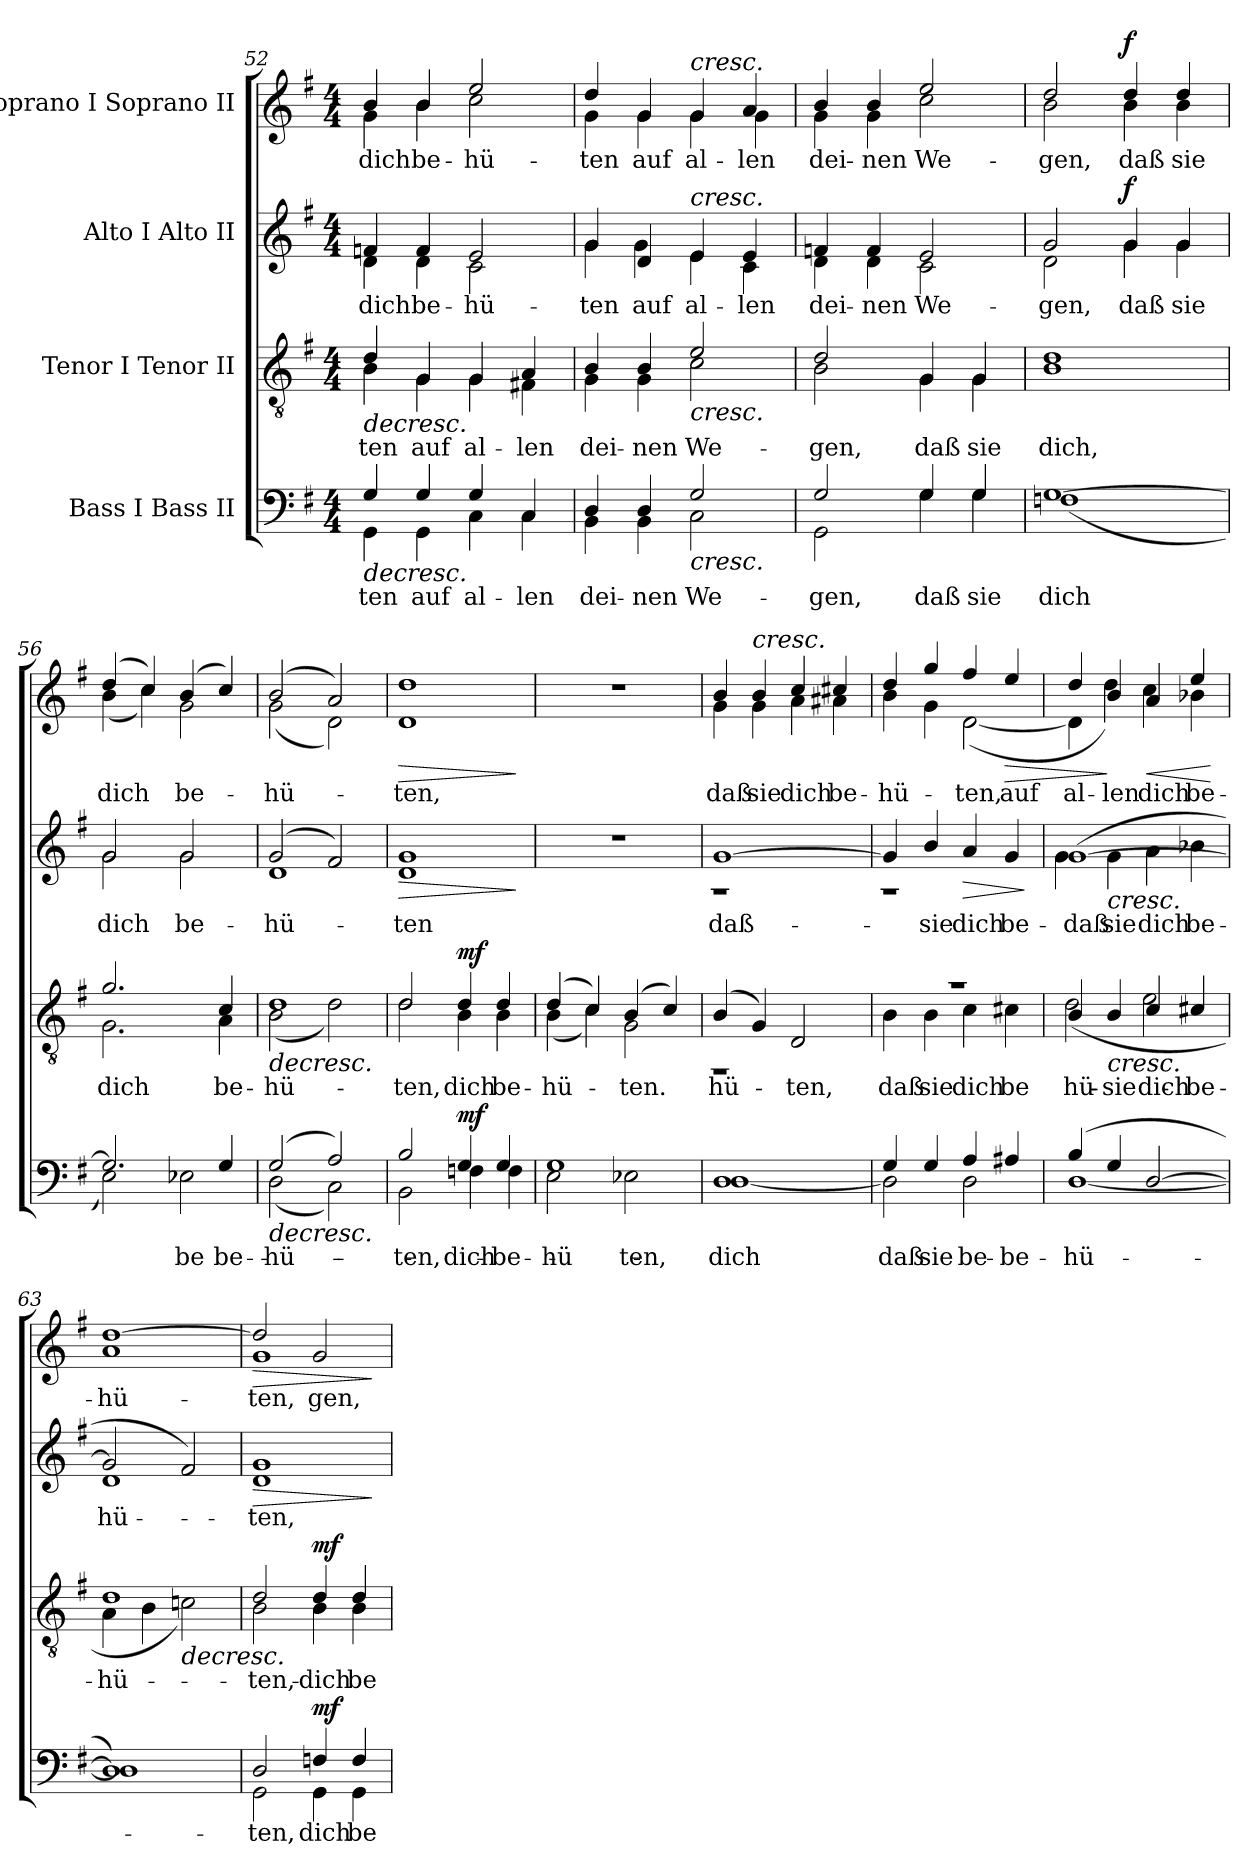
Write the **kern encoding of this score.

**kern	**text	**dynam	**kern	**text	**dynam	**kern	**text	**dynam	**kern	**text	**dynam
*part4	*part4	*part4	*part3	*part3	*part3	*part2	*part2	*part2	*part1	*part1	*part1
*staff4	*staff4	*staff4	*staff3	*staff3	*staff3	*staff2	*staff2	*staff2	*staff1	*staff1	*staff1
*I"Bass I Bass II	*	*	*I"Tenor I Tenor II	*	*	*I"Alto I Alto II	*	*	*I"Soprano I Soprano II	*	*
!!LO:LB:g=z
*clefF4	*	*	*clefGv2	*	*	*clefG2	*	*	*clefG2	*	*
*k[f#]	*	*	*k[f#]	*	*	*k[f#]	*	*	*k[f#]	*	*
*M4/4	*	*	*M4/4	*	*	*M4/4	*	*	*M4/4	*	*
=52	=52	=52	=52	=52	=52	=52	=52	=52	=52	=52	=52
!	!LO:LY:b	!LO:HP:b	!	!LO:LY:b	!LO:HP:b	!	!LO:LY:b	!	!	!LO:LY:b	!
*^	*	*	*^	*	*	*^	*	*	*^	*	*
4G/	4GG\	-ten	>	4d/	4B\	-ten	>	4fn/	4d\	dich	.	4b/	4g\	dich	.
!	!	!LO:LY:b	!	!	!	!LO:LY:b	!	!	!	!LO:LY:b	!	!	!	!LO:LY:b	!
4G/	4GG\	auf	.	4G/	4G\	auf	.	4f/	4d\	be-	.	4b/	4b\	be-	.
!	!	!LO:LY:b	!	!	!	!LO:LY:b	!	!	!	!LO:LY:b	!	!	!	!LO:LY:b	!
4G/	4C\	al-	.	4G/	4G\	al-	.	2e/	2c\	-hü-	.	2ee/	2cc\	-hü-	.
!	!	!LO:LY:b	!	!	!	!LO:LY:b	!	!	!	!	!	!	!	!	!
4C/	4C\	-len	.	4A/	4F#X\	-len	.	.	.	.	.	.	.	.	.
=53	=53	=53	=53	=53	=53	=53	=53	=53	=53	=53	=53	=53	=53	=53	=53
!	!	!LO:LY:b	!	!	!	!LO:LY:b	!	!	!	!LO:LY:b	!	!	!	!LO:LY:b	!
4D/	4BB\	dei-	.	4B/	4G\	dei-	.	4g/	4g\	-ten	.	4dd/	4g\	-ten	.
!	!	!LO:LY:b	!	!	!	!LO:LY:b	!	!	!	!LO:LY:b	!	!	!	!LO:LY:b	!
4D/	4BB\	-nen	.	4B/	4G\	-nen	.	4d/	4g\	auf	.	4g/	4g\	auf	.
!	!	!	!	!	!	!	!	!	!	!	!	!LO:TX:a:i:t=cresc.	!	!	!
!	!	!	!	!	!	!	!	!LO:TX:a:i:t=cresc.	!	!	!	!	!	!	!
!	!	!LO:LY:b	!LO:HP:b	!	!	!LO:LY:b	!LO:HP:b	!	!	!LO:LY:b	!	!	!	!LO:LY:b	!
2G/	2C\	We-	<	2e/	2c\	We-	<	4e/	4e\	al-	.	4g/	4g\	al-	.
!	!	!	!	!	!	!	!	!	!	!LO:LY:b	!	!	!	!LO:LY:b	!
.	.	.	.	.	.	.	.	4e/	4c\	-len	.	4a/	4g\	-len	.
*v	*v	*	*	*	*	*	*	*v	*v	*	*	*v	*v	*	*
*	*	*	*v	*v	*	*	*	*	*	*	*	*
.	.	]	.	.	]	.	.	.	.	.	.
=54	=54	=54	=54	=54	=54	=54	=54	=54	=54	=54	=54
*^	*	*	*	*	*	*	*	*	*	*	*
!	!	!LO:LY:b	!	!	!LO:LY:b	!	!	!LO:LY:b	!	!	!LO:LY:b	!
*	*	*	*	*^	*	*	*^	*	*	*^	*	*
2G/	2GG\	-gen,	.	2d/	2B\	-gen,	.	4fn/	4d\	dei-	.	4b/	4g\	dei-	.
!	!	!	!	!	!	!	!	!	!	!LO:LY:b	!	!	!	!LO:LY:b	!
.	.	.	.	.	.	.	.	4f/	4d\	-nen	.	4b/	4g\	-nen	.
!	!	!LO:LY:b	!	!	!	!LO:LY:b	!	!	!	!LO:LY:b	!	!	!	!LO:LY:b	!
4G/	4G\	daß	.	4G/	4G\	daß	.	2e/	2c\	We-	.	2ee/	2cc\	We-	.
!	!	!LO:LY:b	!	!	!	!LO:LY:b	!	!	!	!	!	!	!	!	!
4G/	4G\	sie	.	4G/	4G\	sie	.	.	.	.	.	.	.	.	.
=55	=55	=55	=55	=55	=55	=55	=55	=55	=55	=55	=55	=55	=55	=55	=55
!	!	!LO:LY:b	!	!	!	!LO:LY:b	!	!	!	!LO:LY:b	!	!	!	!LO:LY:b	!
[1G	(<1Fn	dich	.	1d	1B	dich,	.	2g/	2d\	-gen,	.	2dd/	2b\	-gen,	.
!	!	!	!	!	!	!	!	!	!	!LO:LY:b	!LO:DY:a	!	!	!LO:LY:b	!LO:DY:a
.	.	.	.	.	.	.	.	4g/	4g\	daß	f	4dd/	4b\	daß	f
!	!	!	!	!	!	!	!	!	!	!LO:LY:b	!	!	!	!LO:LY:b	!
.	.	.	.	.	.	.	.	4g/	4g\	sie	.	4dd/	4b\	sie	.
=56	=56	=56	=56	=56	=56	=56	=56	=56	=56	=56	=56	=56	=56	=56	=56
!	!	!	!	!	!	!LO:LY:b	!	!	!	!LO:LY:b	!	!	!	!LO:LY:b	!
2.G/]	2E\)	.	.	2.g/	2.G\	dich	.	2g/	2g\	dich	.	(>4dd/	(<4b\	dich	.
.	.	.	.	.	.	.	.	.	.	.	.	4cc/)	4cc\)	.	.
!	!	!LO:LY:b	!	!	!	!	!	!	!	!LO:LY:b	!	!	!	!LO:LY:b	!
.	2E-X\	be-	.	.	.	.	.	2g/	2g\	be-	.	(>4b/	2g\	be-	.
!	!	!LO:LY:a	!	!	!	!LO:LY:a	!	!	!	!	!	!	!	!	!
!	!	!	!	!	!	!LO:LY:b	!	!	!	!	!	!	!	!	!
4G/	.	be-	.	4c/	4A\	be-	.	.	.	.	.	4cc/)	.	.	.
=57	=57	=57	=57	=57	=57	=57	=57	=57	=57	=57	=57	=57	=57	=57	=57
!	!	!LO:LY:a	!LO:HP:b	!	!	!	!	!	!	!	!	!	!	!	!
!	!	!LO:LY:b	!	!	!	!LO:LY:a	!LO:HP:b	!	!	!	!	!	!	!	!
!	!	!	!	!	!	!LO:LY:b	!	!	!	!LO:LY:b	!	!	!	!LO:LY:b	!
(>2G/	(<2D\	-hü-	>	1d	(<2B\	-hü-	>	(>2g/	1d	-hü-	.	(>2b/	(<2g\	-hü-	.
2A/)	2C\)	.	.	.	2d\)	.	.	2f#/)	.	.	.	2a/)	2d\)	.	.
=58	=58	=58	=58	=58	=58	=58	=58	=58	=58	=58	=58	=58	=58	=58	=58
!	!	!LO:LY:a	!	!	!	!	!	!	!	!	!	!	!	!	!
!	!	!LO:LY:b	!	!	!	!LO:LY:a	!	!	!	!	!	!	!	!	!
!	!	!	!	!	!	!LO:LY:b	!	!	!	!LO:LY:b	!LO:HP:b	!	!	!LO:LY:b	!LO:HP:b
2B/	2BB\	-ten,	.	2d/	2d\	-ten,	.	1g	1d	-ten	>	1dd	1d	-ten,	>
!	!	!LO:LY:b	!	!	!	!LO:LY:a	!	!	!	!	!	!	!	!	!
!	!	!	!LO:DY:n=1:a	!	!	!LO:LY:b	!LO:DY:n=1:a	!	!	!	!	!	!	!	!
4G/	4Fn\	dich	[ mf	4d/	4B\	dich	[ mf	.	.	.	.	.	.	.	.
!	!	!LO:LY:a	!	!	!	!	!	!	!	!	!	!	!	!	!
!	!	!LO:LY:b	!	!	!	!LO:LY:a	!	!	!	!	!	!	!	!	!
!	!	!	!	!	!	!LO:LY:b	!	!	!	!	!	!	!	!	!
4G/	4F\	be-	.	4d/	4B\	be-	.	.	.	.	.	.	.	.	.
*v	*v	*	*	*	*	*	*	*v	*v	*	*	*v	*v	*	*
*	*	*	*v	*v	*	*	*	*	*	*	*	*
.	.	.	.	.	.	.	.	]	.	.	]
=59	=59	=59	=59	=59	=59	=59	=59	=59	=59	=59	=59
!	!LO:LY:a	!	!	!	!	!	!	!	!	!	!
*^	*	*	*	*	*	*	*	*	*	*	*
!	!	!LO:LY:b	!	!	!LO:LY:a	!	!	!	!	!	!	!
*	*	*	*	*^	*	*	*	*	*	*	*	*
!	!	!	!	!	!	!LO:LY:b	!	!	!	!	!	!	!
1G	2E\	-hü-	.	(>4d/	(<4B\	-hü-	.	1r	.	.	1r	.	.
.	.	.	.	4c/)	4c\)	.	.	.	.	.	.	.	.
!	!	!LO:LY:b	!	!	!	!LO:LY:a	!	!	!	!	!	!	!
!	!	!	!	!	!	!LO:LY:b	!	!	!	!	!	!	!
.	2E-X\	-ten,	.	(>4B/	2G\	-ten.	.	.	.	.	.	.	.
.	.	.	.	4c/)	.	.	.	.	.	.	.	.	.
!!LO:PB:g=z
=60	=60	=60	=60	=60	=60	=60	=60	=60	=60	=60	=60	=60	=60
!	!	!	!	!	!	!	!	!LO:TX:a:i:t=cresc.	!	!	!	!	!
!	!	!LO:LY:a	!	!	!	!	!	!	!	!	!	!	!
!	!	!LO:LY:b	!	!	!	!LO:LY:a	!LO:HP:b	!	!LO:LY:a	!	!	!LO:LY:b	!
*	*	*	*	*	*	*	*	*^	*	*	*^	*	*
1D	[1D	dich	.	(>4B/	1r	-hü-	>	[1g	1r	daß-	.	4b/	4g\	daß	.
!	!	!	!	!	!	!	!	!	!	!	!	!LO:TX:a:i:t=cresc.	!	!	!
!	!	!	!	!	!	!	!	!	!	!	!	!	!	!LO:LY:b	!
.	.	.	.	4G/)	.	.	.	.	.	.	.	4b/	4g\	sie	.
!	!	!	!	!	!	!LO:LY:a	!	!	!	!	!	!	!	!LO:LY:b	!
.	.	.	.	2D/	.	-ten,	.	.	.	.	.	4cc/	4a\	dich	.
!	!	!	!	!	!	!	!	!	!	!	!	!	!	!LO:LY:a	!
!	!	!	!	!	!	!	!	!	!	!	!	!	!	!LO:LY:b	!
.	.	.	.	.	.	.	.	.	.	.	.	4cc#X/	4a#X\	be-	.
*v	*v	*	*	*	*	*	*	*v	*v	*	*	*v	*v	*	*
*	*	*	*v	*v	*	*	*	*	*	*	*	*
.	.	.	.	.	]	.	.	.	.	.	.
=61	=61	=61	=61	=61	=61	=61	=61	=61	=61	=61	=61
!	!LO:LY:a	!	!	!LO:LY:b	!	!	!	!	!	!LO:LY:a	!
*^	*	*	*^	*	*	*^	*	*	*^	*	*
!	!	!	!	!	!	!	!	!	!	!	!	!	!	!LO:LY:b	!
4G/	2D\]	daß	.	1r	4B\	daß	.	4g/]	1r	.	.	4dd/	4b\	-hü-	.
!	!	!LO:LY:a	!	!	!	!LO:LY:b	!	!	!	!LO:LY:a	!	!	!	!	!
4G/	.	sie	.	.	4B\	sie	.	4b/	.	-sie	.	4gg/	4g\	.	.
!	!	!LO:LY:a	!	!	!	!	!	!	!	!	!	!	!	!	!
!	!	!LO:LY:b	!	!	!	!LO:LY:b	!	!	!	!LO:LY:a	!LO:HP:b	!	!	!LO:LY:a	!
!	!	!	!	!	!	!	!	!	!	!	!	!	!	!LO:LY:b	!
4A/	2D\	be-	.	.	4c\	dich	.	4a/	.	dich	>	4ff#/	(<[2d\	-ten,	.
!	!	!LO:LY:a	!	!	!	!LO:LY:b	!	!	!	!LO:LY:a	!	!	!	!LO:LY:a	!LO:HP:b
4A#X/	.	be-	.	.	4c#X\	be-	.	4g/	.	be-	.	4ee/	.	auf	>
*v	*v	*	*	*	*	*	*	*v	*v	*	*	*v	*v	*	*
*	*	*	*v	*v	*	*	*	*	*	*	*	*
.	.	.	.	.	.	.	.	]	.	.	.
=62	=62	=62	=62	=62	=62	=62	=62	=62	=62	=62	=62
!	!LO:LY:a	!	!	!	!	!	!	!	!	!	!
*^	*	*	*	*	*	*	*	*	*	*	*
!	!	!LO:LY:b	!	!	!LO:LY:a	!	!	!	!	!	!	!
*	*	*	*	*^	*	*	*	*	*	*	*	*
!	!	!	!	!	!	!LO:LY:b	!	!	!LO:LY:a	!	!	!	!
*	*	*	*	*	*	*	*	*^	*	*	*	*	*
!	!	!	!	!	!	!	!	!	!	!LO:LY:b	!	!	!LO:LY:a	!
*	*	*	*	*	*	*	*	*	*	*	*	*^	*	*
(>4B/	[1D	-hü-	.	4B/	(<2d\	hü-	.	(>[1g	4g\	daß	.	4dd/	4d\]	al-	.
!	!	!	!	!	!	!LO:LY:a	!LO:HP:b	!	!	!LO:LY:b	!LO:HP:b	!	!	!LO:LY:a	!
4G/	.	.	.	4B/	.	sie	<	.	4g\	sie	<	4b/	4dd\)	-len	]
!	!	!	!	!	!	!LO:LY:a	!	!	!	!LO:LY:b	!	!	!	!LO:LY:a	!LO:HP:b
!	!	!	!	!	!	!	!	!	!	!	!	!	!	!LO:LY:b	!
[2D/	.	.	.	4c/	2e\	dich	.	.	4a\	dich	.	4a/	4cc\	dich	<
!	!	!	!	!	!	!LO:LY:a	!	!	!	!LO:LY:b	!	!	!	!LO:LY:a	!
!	!	!	!	!	!	!	!	!	!	!	!	!	!	!LO:LY:b	!
.	.	.	.	4c#X/	.	be-	.	.	4b-X\	be-	.	4ee/	4b-X\	be-	.
*v	*v	*	*	*	*	*	*	*v	*v	*	*	*v	*v	*	*
*	*	*	*v	*v	*	*	*	*	*	*	*	*
.	.	.	.	.	]	.	.	.	.	.	[
=63	=63	=63	=63	=63	=63	=63	=63	=63	=63	=63	=63
*^	*	*	*	*	*	*	*	*	*	*	*
!	!	!	!	!	!LO:LY:a	!	!	!LO:LY:b	!	!	!LO:LY:a	!
*	*	*	*	*^	*	*	*^	*	*	*^	*	*
!	!	!	!	!	!	!	!	!	!	!	!	!	!	!LO:LY:b	!
1D])	1D]	.	.	1d	4A\	-hü-	.	2g/]	1d	-hü-	.	[1dd	1a	-hü-	.
.	.	.	.	.	4B\	.	.	.	.	.	.	.	.	.	.
!	!	!	!	!	!	!	!LO:HP:b	!	!	!	!	!	!	!	!
.	.	.	.	.	2cn\)	.	>	2f#/)	.	.	.	.	.	.	.
*v	*v	*	*	*	*	*	*	*v	*v	*	*	*v	*v	*	*
*	*	*	*v	*v	*	*	*	*	*	*	*	*
.	.	.	.	.	[	.	.	.	.	.	.
=64	=64	=64	=64	=64	=64	=64	=64	=64	=64	=64	=64
!	!LO:LY:a	!	!	!	!	!	!	!	!	!	!
*^	*	*	*	*	*	*	*	*	*	*	*
!	!	!LO:LY:b	!	!	!LO:LY:a	!	!	!	!	!	!	!
*	*	*	*	*^	*	*	*	*	*	*	*	*
!	!	!	!	!	!	!LO:LY:b	!	!	!LO:LY:a	!LO:HP:b	!	!	!
*	*	*	*	*	*	*	*	*^	*	*	*	*	*
!	!	!	!	!	!	!	!	!	!	!LO:LY:b	!	!	!LO:LY:b	!LO:HP:b
*	*	*	*	*	*	*	*	*	*	*	*	*^	*	*
2D/	2GG\	-ten,	.	2d/	2B\	-ten,	.	1g	1d	-ten,	>	2dd/]	1g	-ten,	>
!	!	!LO:LY:b	!LO:DY:n=1:a	!	!	!LO:LY:b	!LO:DY:a	!	!	!	!	!	!	!LO:LY:a	!
4Fn/	4GG\	dich	] mf	4d/	4B\	dich	mf	.	.	.	.	2g/	.	-gen,	.
!	!	!LO:LY:b	!	!	!	!LO:LY:a	!	!	!	!	!	!	!	!	!
!	!	!	!	!	!	!LO:LY:b	!	!	!	!	!	!	!	!	!
4F/	4GG\	be-	.	4d/	4B\	be-	.	.	.	.	.	.	.	.	.
*v	*v	*	*	*	*	*	*	*v	*v	*	*	*v	*v	*	*
*	*	*	*v	*v	*	*	*	*	*	*	*	*
.	.	.	.	.	]	.	.	[ ]	.	.	]
=	=	=	=	=	=	=	=	=	=	=	=
*-	*-	*-	*-	*-	*-	*-	*-	*-	*-	*-	*-
